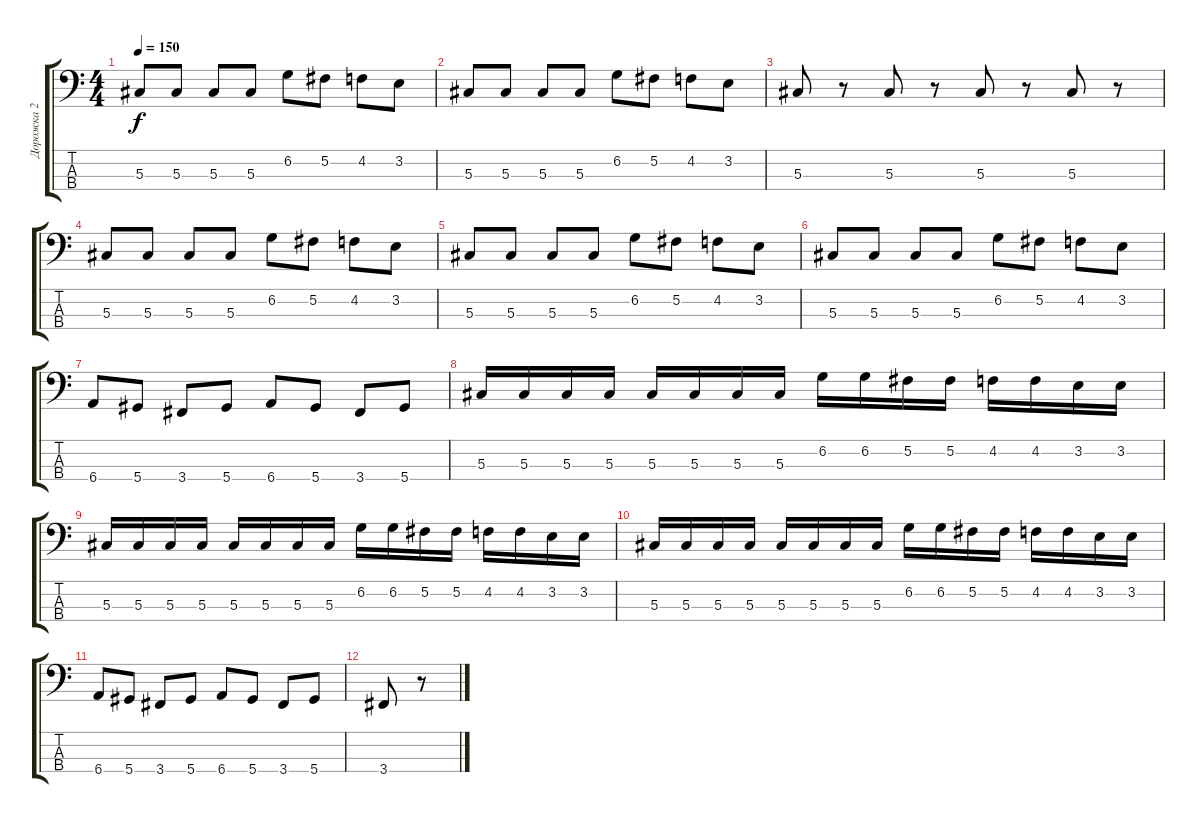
\track ("Дорожка 2" "Дорожка 2") {instrument electricbassfinger}
\staff {score tabs}
\tuning (Gb2 Db2 Ab1 Eb1) {hide}
\ts (4 4)
\tempo 150
\clef f4
\ks c
5.3.8{dy f} 5.3.8 5.3.8 5.3.8 6.2.8 5.2.8 4.2.8 3.2.8 |
5.3.8 5.3.8 5.3.8 5.3.8 6.2.8 5.2.8 4.2.8 3.2.8 |
5.3.8 r.8 5.3.8 r.8 5.3.8 r.8 5.3.8 r.8 |
5.3.8 5.3.8 5.3.8 5.3.8 6.2.8 5.2.8 4.2.8 3.2.8 |
5.3.8 5.3.8 5.3.8 5.3.8 6.2.8 5.2.8 4.2.8 3.2.8 |
5.3.8 5.3.8 5.3.8 5.3.8 6.2.8 5.2.8 4.2.8 3.2.8 |
6.4.8 5.4.8 3.4.8 5.4.8 6.4.8 5.4.8 3.4.8 5.4.8 |
5.3.16 5.3.16 5.3.16 5.3.16 5.3.16 5.3.16 5.3.16 5.3.16 6.2.16 6.2.16 5.2.16 5.2.16 4.2.16 4.2.16 3.2.16 3.2.16 |
5.3.16 5.3.16 5.3.16 5.3.16 5.3.16 5.3.16 5.3.16 5.3.16 6.2.16 6.2.16 5.2.16 5.2.16 4.2.16 4.2.16 3.2.16 3.2.16 |
5.3.16 5.3.16 5.3.16 5.3.16 5.3.16 5.3.16 5.3.16 5.3.16 6.2.16 6.2.16 5.2.16 5.2.16 4.2.16 4.2.16 3.2.16 3.2.16 |
6.4.8 5.4.8 3.4.8 5.4.8 6.4.8 5.4.8 3.4.8 5.4.8 |
3.4.8 r.8
